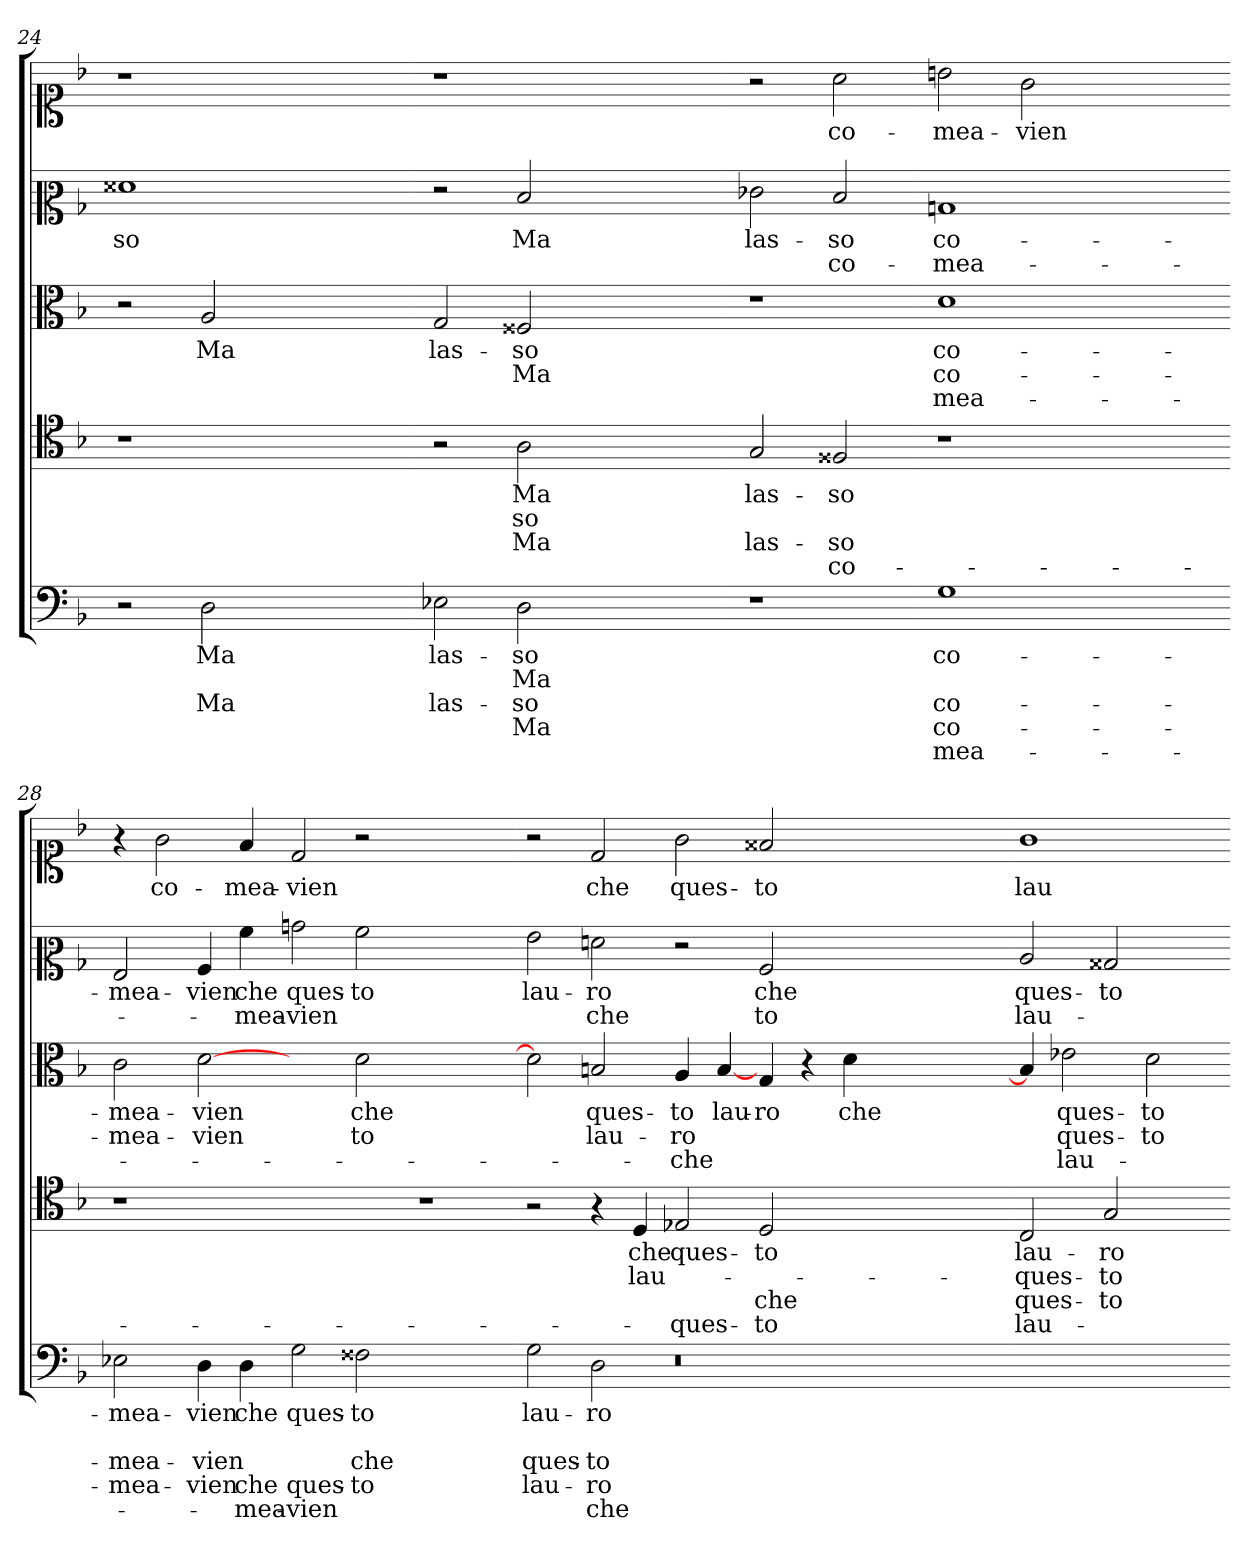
**kern	**text	**text	**text	**text	**text	**kern	**text	**text	**text	**text	**kern	**text	**text	**text	**kern	**text	**text	**kern	**text
*part5	*part5	*part5	*part5	*part5	*part5	*part4	*part4	*part4	*part4	*part4	*part3	*part3	*part3	*part3	*part2	*part2	*part2	*part1	*part1
*staff5	*staff5	*staff5	*staff5	*staff5	*staff5	*staff4	*staff4	*staff4	*staff4	*staff4	*staff3	*staff3	*staff3	*staff3	*staff2	*staff2	*staff2	*staff1	*staff1
*clefF4	*	*	*	*	*	*clefC4	*	*	*	*	*clefC3	*	*	*	*clefC2	*	*	*clefC1	*
*k[b-]	*	*	*	*	*	*k[b-]	*	*	*	*	*k[b-]	*	*	*	*k[b-]	*	*	*k[b-]	*
=24	=24	=24	=24	=24	=24	=24	=24	=24	=24	=24	=24	=24	=24	=24	=24	=24	=24	=24	=24
2r	.	.	.	.	.	1r	.	.	.	.	2r	.	.	.	1f##X	so	.	1r	.
2D	Ma	.	Ma	.	.	.	.	.	.	.	2A	Ma	.	.	.	.	.	.	.
1ryy	.	.	.	.	.	1ryy	.	.	.	.	1ryy	.	.	.	1ryy	.	.	1ryy	.
=25-	=25-	=25-	=25-	=25-	=25-	=25-	=25-	=25-	=25-	=25-	=25-	=25-	=25-	=25-	=25-	=25-	=25-	=25-	=25-
2E-X	las-	.	las-	.	.	2r	.	.	.	.	2G	las-	.	.	2r	.	.	1r	.
2D	so	Ma	so	Ma	.	2A	Ma	so	Ma	.	2F##X	so	Ma	.	2d	Ma	.	.	.
1ryy	.	.	.	.	.	1ryy	.	.	.	.	1ryy	.	.	.	1ryy	.	.	1ryy	.
=26-	=26-	=26-	=26-	=26-	=26-	=26-	=26-	=26-	=26-	=26-	=26-	=26-	=26-	=26-	=26-	=26-	=26-	=26-	=26-
1r	.	.	.	.	.	2G	las-	.	las-	.	1r	.	.	.	2e-X	las-	.	2r	.
.	.	.	.	.	.	2F##X	so	.	so	co-	.	.	.	.	2d	so	co-	2a	co-
=27-	=27-	=27-	=27-	=27-	=27-	=27-	=27-	=27-	=27-	=27-	=27-	=27-	=27-	=27-	=27-	=27-	=27-	=27-	=27-
1G	co-	.	co-	co-	mea-	1r	.	.	.	.	1d	co-	co-	mea-	1B	co-	mea-	2b	mea-
.	.	.	.	.	.	.	.	.	.	.	.	.	.	.	.	.	.	2g	vien
1ryy	.	.	.	.	.	1ryy	.	.	.	.	1ryy	.	.	.	1ryy	.	.	1ryy	.
=28-	=28-	=28-	=28-	=28-	=28-	=28-	=28-	=28-	=28-	=28-	=28-	=28-	=28-	=28-	=28-	=28-	=28-	=28-	=28-
2E-X	mea-	.	mea-	mea-	.	1r	.	.	.	.	2c	mea-	mea-	.	2G	mea-	.	4r	.
.	.	.	.	.	.	.	.	.	.	.	.	.	.	.	.	.	.	2g	co-
4D	vien	.	vien	vien	.	.	.	.	.	.	[2d	vien	vien	.	4A	vien	.	.	.
4D	che	.	.	che	mea-	.	.	.	.	.	.	.	.	.	4a	che	mea-	4f	mea-
2G	ques-	.	.	ques-	vien	1ryy	.	.	.	.	2ryy	.	.	.	2b	ques-	vien	2d	vien
2F##X	to	.	che	to	.	.	.	.	.	.	2d	che	to	.	2a	to	.	2r	.
1ryy	.	.	.	.	.	1r	.	.	.	.	1ryy	.	.	.	1ryy	.	.	1ryy	.
=30-	=30-	=30-	=30-	=30-	=30-	=30-	=30-	=30-	=30-	=30-	=30-	=30-	=30-	=30-	=30-	=30-	=30-	=30-	=30-
2G	lau-	.	ques-	lau-	.	2r	.	.	.	.	2d]	.	.	.	2g	lau-	.	2r	.
2D	ro	.	to	ro	che	4r	.	.	.	.	2B	ques-	lau-	.	2f	ro	che	2d	che
.	.	.	.	.	.	4D	che	lau-	.	.	.	.	.	.	.	.	.	.	.
0r	.	.	.	.	.	2E-X	ques-	.	.	ques-	4A	to	ro	che	2r	.	.	2g	ques-
.	.	.	.	.	.	.	.	.	.	.	[4B	lau-	.	.	.	.	.	.	.
.	.	.	.	.	.	2D	to	.	che	to	4G	ro	.	.	2A	che	to	2f##X	to
.	.	.	.	.	.	.	.	.	.	.	4r	.	.	.	.	.	.	.	.
.	.	.	.	.	.	1ryy	.	.	.	.	4d	che	.	.	1ryy	.	.	1ryy	.
.	.	.	.	.	.	.	.	.	.	.	1ryy	.	.	.	.	.	.	.	.
4ryy	.	.	.	.	.	4ryy	.	.	.	.	.	.	.	.	4ryy	.	.	4ryy	.
=32-	=32-	=32-	=32-	=32-	=32-	=32-	=32-	=32-	=32-	=32-	=32-	=32-	=32-	=32-	=32-	=32-	=32-	=32-	=32-
1ryy	.	.	.	.	.	2C	lau-	ques-	ques-	lau-	4B]	.	.	.	2c	ques-	lau-	1g	lau-
.	.	.	.	.	.	.	.	.	.	.	2e-X	ques-	ques-	lau-	.	.	.	.	.
.	.	.	.	.	.	2G	ro	to	to	.	.	.	.	.	2B##X	to	.	.	.
.	.	.	.	.	.	.	.	.	.	.	2d	to	to	.	.	.	.	.	.
4ryy	.	.	.	.	.	4ryy	.	.	.	.	.	.	.	.	4ryy	.	.	4ryy	.
=-	=-	=-	=-	=-	=-	=-	=-	=-	=-	=-	=-	=-	=-	=-	=-	=-	=-	=-	=-
*-	*-	*-	*-	*-	*-	*-	*-	*-	*-	*-	*-	*-	*-	*-	*-	*-	*-	*-	*-
